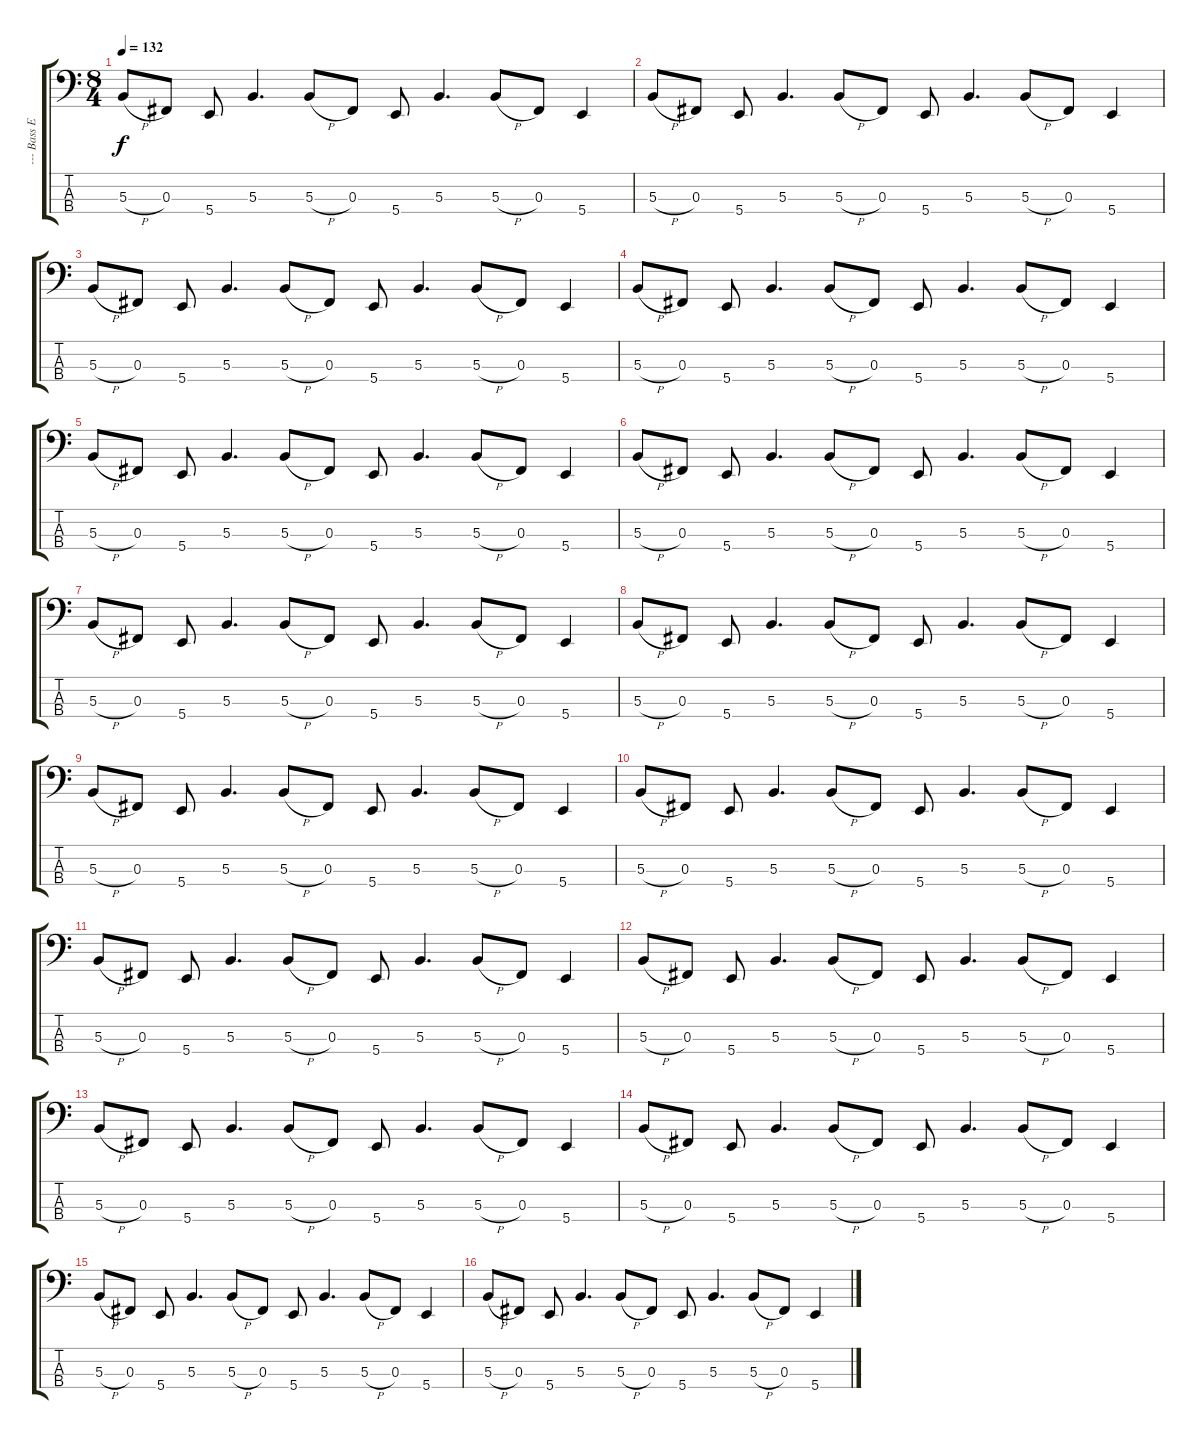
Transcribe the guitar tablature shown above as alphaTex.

\track ("--- Bass Effects" "--- Bass E") {instrument slapbass1}
\staff {score tabs}
\tuning (E2 B1 Gb1 B0) {hide}
\ts (8 4)
\tempo 132
\clef f4
\ks c
5.3{h}.8{dy f} 0.3.8 5.4.8 5.3.4{d} 5.3{h}.8 0.3.8 5.4.8 5.3.4{d} 5.3{h}.8 0.3.8 5.4.4 |
5.3{h}.8 0.3.8 5.4.8 5.3.4{d} 5.3{h}.8 0.3.8 5.4.8 5.3.4{d} 5.3{h}.8 0.3.8 5.4.4 |
5.3{h}.8 0.3.8 5.4.8 5.3.4{d} 5.3{h}.8 0.3.8 5.4.8 5.3.4{d} 5.3{h}.8 0.3.8 5.4.4 |
5.3{h}.8 0.3.8 5.4.8 5.3.4{d} 5.3{h}.8 0.3.8 5.4.8 5.3.4{d} 5.3{h}.8 0.3.8 5.4.4 |
5.3{h}.8 0.3.8 5.4.8 5.3.4{d} 5.3{h}.8 0.3.8 5.4.8 5.3.4{d} 5.3{h}.8 0.3.8 5.4.4 |
5.3{h}.8 0.3.8 5.4.8 5.3.4{d} 5.3{h}.8 0.3.8 5.4.8 5.3.4{d} 5.3{h}.8 0.3.8 5.4.4 |
5.3{h}.8 0.3.8 5.4.8 5.3.4{d} 5.3{h}.8 0.3.8 5.4.8 5.3.4{d} 5.3{h}.8 0.3.8 5.4.4 |
5.3{h}.8 0.3.8 5.4.8 5.3.4{d} 5.3{h}.8 0.3.8 5.4.8 5.3.4{d} 5.3{h}.8 0.3.8 5.4.4 |
5.3{h}.8 0.3.8 5.4.8 5.3.4{d} 5.3{h}.8 0.3.8 5.4.8 5.3.4{d} 5.3{h}.8 0.3.8 5.4.4 |
5.3{h}.8 0.3.8 5.4.8 5.3.4{d} 5.3{h}.8 0.3.8 5.4.8 5.3.4{d} 5.3{h}.8 0.3.8 5.4.4 |
5.3{h}.8 0.3.8 5.4.8 5.3.4{d} 5.3{h}.8 0.3.8 5.4.8 5.3.4{d} 5.3{h}.8 0.3.8 5.4.4 |
5.3{h}.8 0.3.8 5.4.8 5.3.4{d} 5.3{h}.8 0.3.8 5.4.8 5.3.4{d} 5.3{h}.8 0.3.8 5.4.4 |
5.3{h}.8 0.3.8 5.4.8 5.3.4{d} 5.3{h}.8 0.3.8 5.4.8 5.3.4{d} 5.3{h}.8 0.3.8 5.4.4 |
5.3{h}.8 0.3.8 5.4.8 5.3.4{d} 5.3{h}.8 0.3.8 5.4.8 5.3.4{d} 5.3{h}.8 0.3.8 5.4.4 |
5.3{h}.8 0.3.8 5.4.8 5.3.4{d} 5.3{h}.8 0.3.8 5.4.8 5.3.4{d} 5.3{h}.8 0.3.8 5.4.4 |
5.3{h}.8 0.3.8 5.4.8 5.3.4{d} 5.3{h}.8 0.3.8 5.4.8 5.3.4{d} 5.3{h}.8 0.3.8 5.4.4
